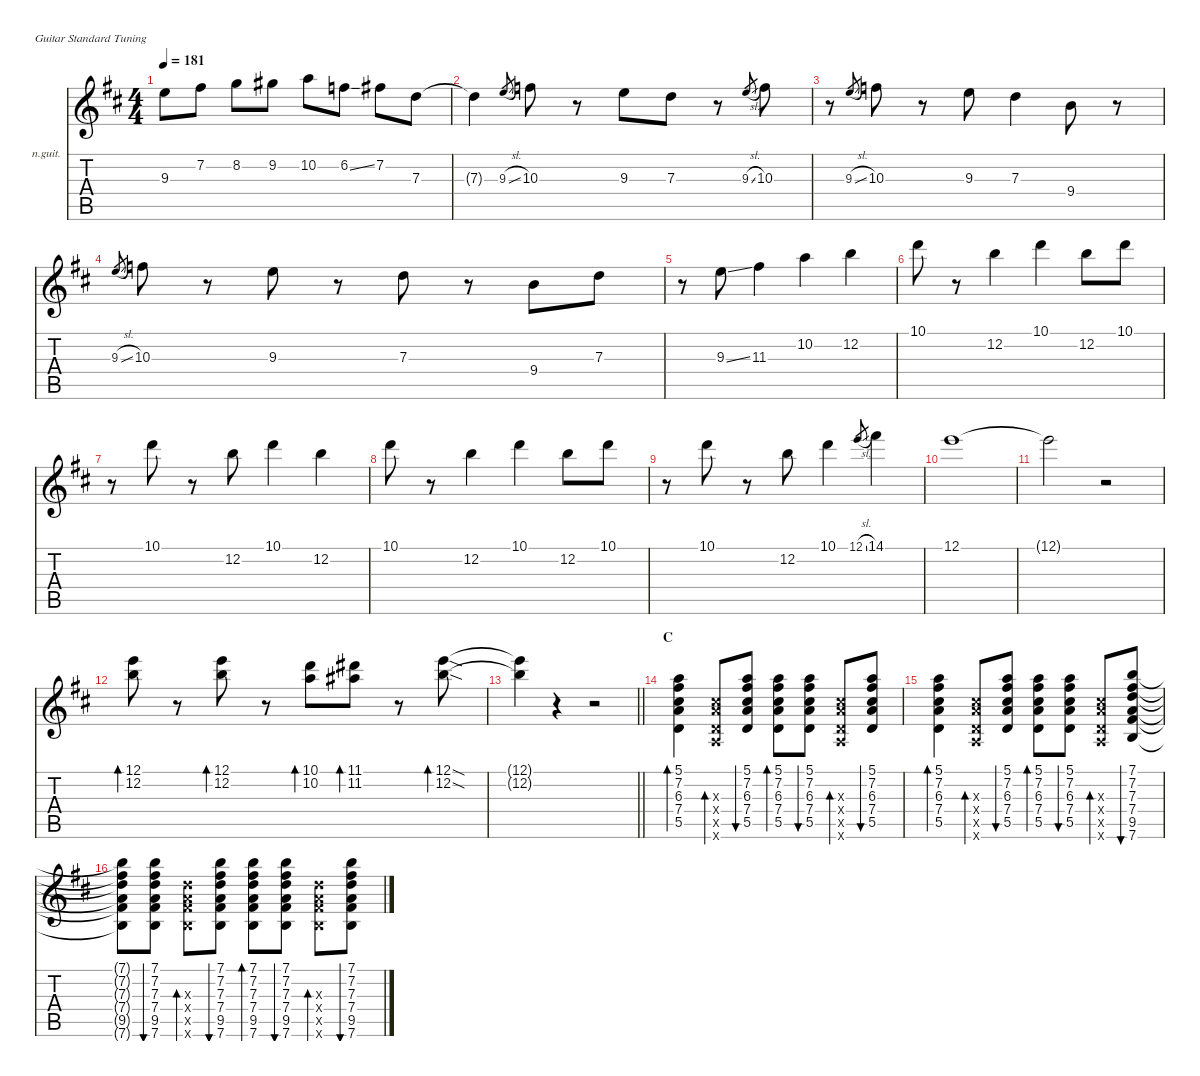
\hideDynamics
\bracketExtendMode nobrackets
\firstSystemTrackNameOrientation horizontal
\otherSystemsTrackNameOrientation horizontal
\track ("A.Guitar 1" "n.guit.") {instrument acousticguitarnylon}
\staff {score tabs}
\tuning (E4 B3 G3 D3 A2 E2)
\ts (4 4)
\tempo 181
\clef g2
\ks d
9.3{t acc forcenatural}.8{dy f} 7.2{acc #}.8 8.2{acc forcenatural}.8 9.2{acc #}.8 10.2{acc forcenatural}.8 6.2{ss acc forcenatural}.8 7.2{acc #}.8 7.3{acc forcenatural}.8 |
7.3{t acc forcenatural}.4 9.3{sl acc forcenatural}.8{gr dy mf} 10.3{acc forcenatural}.8{dy f} r.8 9.3{acc forcenatural}.8 7.3{acc forcenatural}.8 r.8 9.3{sl acc forcenatural}.8{gr dy mf} 10.3{acc forcenatural}.8{dy f} |
r.8 9.3{sl acc forcenatural}.8{gr dy mf} 10.3{acc forcenatural}.8{dy f} r.8 9.3{acc forcenatural}.8 7.3{acc forcenatural}.4 9.4{acc forcenatural}.8 r.8 |
9.3{sl acc forcenatural}.8{gr dy mf} 10.3{acc forcenatural}.8{dy f} r.8 9.3{acc forcenatural}.8 r.8 7.3{acc forcenatural}.8 r.8 9.4{acc forcenatural}.8 7.3{acc forcenatural}.8 |
r.8 9.3{ss acc forcenatural}.8 11.3{acc #}.4 10.2{acc forcenatural}.4 12.2{acc forcenatural}.4 |
10.1{acc forcenatural}.8 r.8 12.2{acc forcenatural}.4 10.1{acc forcenatural}.4 12.2{acc forcenatural}.8 10.1{acc forcenatural}.8 |
r.8 10.1{acc forcenatural}.8 r.8 12.2{acc forcenatural}.8 10.1{acc forcenatural}.4 12.2{acc forcenatural}.4 |
10.1{acc forcenatural}.8 r.8 12.2{acc forcenatural}.4 10.1{acc forcenatural}.4 12.2{acc forcenatural}.8 10.1{acc forcenatural}.8 |
r.8 10.1{acc forcenatural}.8 r.8 12.2{acc forcenatural}.8 10.1{acc forcenatural}.4 12.1{sl acc forcenatural}.8{gr dy mf} 14.1{acc #}.4{dy f} |
12.1{acc forcenatural}.1 |
12.1{t acc forcenatural}.2 r.2 |
(12.1{acc forcenatural} 12.2{acc forcenatural}).8{bd 60} r.8 (12.1{acc forcenatural} 12.2{acc forcenatural}).8{bd 60} r.8 (10.1{acc forcenatural} 10.2{acc forcenatural}).8{bd 60} (11.1{acc #} 11.2{acc #}).8{bd 60} r.8 (12.1{sod acc forcenatural} 12.2{sod acc forcenatural}).8{bd 60} |
\barLineRight lightlight
(12.1{t acc forcenatural} 12.2{t acc forcenatural}).4 r.4 r.2 |
\section ("" "C")
(5.1{acc forcenatural} 7.2{acc #} 6.3{acc #} 7.4{acc forcenatural} 5.5{acc forcenatural}).4{bd 60} (6.3{x acc #} 7.4{x acc forcenatural} 5.5{x acc forcenatural} 5.6{x acc forcenatural}).8{bd 60} (5.1{acc forcenatural} 7.2{acc #} 6.3{acc #} 7.4{acc forcenatural} 5.5{acc forcenatural}).8{bu 60} (5.1{acc forcenatural} 7.2{acc #} 6.3{acc #} 7.4{acc forcenatural} 5.5{acc forcenatural}).8{bd 60} (5.1{acc forcenatural} 7.2{acc #} 6.3{acc #} 7.4{acc forcenatural} 5.5{acc forcenatural}).8{bu 60} (6.3{x acc #} 7.4{x acc forcenatural} 5.5{x acc forcenatural} 5.6{x acc forcenatural}).8{bd 60} (5.1{acc forcenatural} 7.2{acc #} 6.3{acc #} 7.4{acc forcenatural} 5.5{acc forcenatural}).8{bu 60} |
(5.1{acc forcenatural} 7.2{acc #} 6.3{acc #} 7.4{acc forcenatural} 5.5{acc forcenatural}).4{bd 60} (6.3{x acc #} 7.4{x acc forcenatural} 5.5{x acc forcenatural} 5.6{x acc forcenatural}).8{bd 60} (5.1{acc forcenatural} 7.2{acc #} 6.3{acc #} 7.4{acc forcenatural} 5.5{acc forcenatural}).8{bu 60} (5.1{acc forcenatural} 7.2{acc #} 6.3{acc #} 7.4{acc forcenatural} 5.5{acc forcenatural}).8{bd 60} (5.1{acc forcenatural} 7.2{acc #} 6.3{acc #} 7.4{acc forcenatural} 5.5{acc forcenatural}).8{bu 60} (6.3{x acc #} 7.4{x acc forcenatural} 5.5{x acc forcenatural} 5.6{x acc forcenatural}).8{bd 60} (7.1{acc forcenatural} 7.2{acc #} 7.3{acc forcenatural} 7.4{acc forcenatural} 9.5{acc #} 7.6{acc forcenatural}).8{bu 60} |
(7.1{t acc forcenatural} 7.2{t acc #} 7.3{t acc forcenatural} 7.4{t acc forcenatural} 9.5{t acc #} 7.6{t acc forcenatural}).8 (7.1{acc forcenatural} 7.2{acc #} 7.3{acc forcenatural} 7.4{acc forcenatural} 9.5{acc #} 7.6{acc forcenatural}).8{bu 60} (7.3{x acc forcenatural} 7.4{x acc forcenatural} 9.5{x acc #} 7.6{x acc forcenatural}).8{bd 60} (7.1{acc forcenatural} 7.2{acc #} 7.3{acc forcenatural} 7.4{acc forcenatural} 9.5{acc #} 7.6{acc forcenatural}).8{bu 60} (7.1{acc forcenatural} 7.2{acc #} 7.3{acc forcenatural} 7.4{acc forcenatural} 9.5{acc #} 7.6{acc forcenatural}).8{bd 60} (7.1{acc forcenatural} 7.2{acc #} 7.3{acc forcenatural} 7.4{acc forcenatural} 9.5{acc #} 7.6{acc forcenatural}).8{bu 60} (7.3{x acc forcenatural} 7.4{x acc forcenatural} 9.5{x acc #} 7.6{x acc forcenatural}).8{bd 60} (7.1{acc forcenatural} 7.2{acc #} 7.3{acc forcenatural} 7.4{acc forcenatural} 9.5{acc #} 7.6{acc forcenatural}).8{bu 60}
